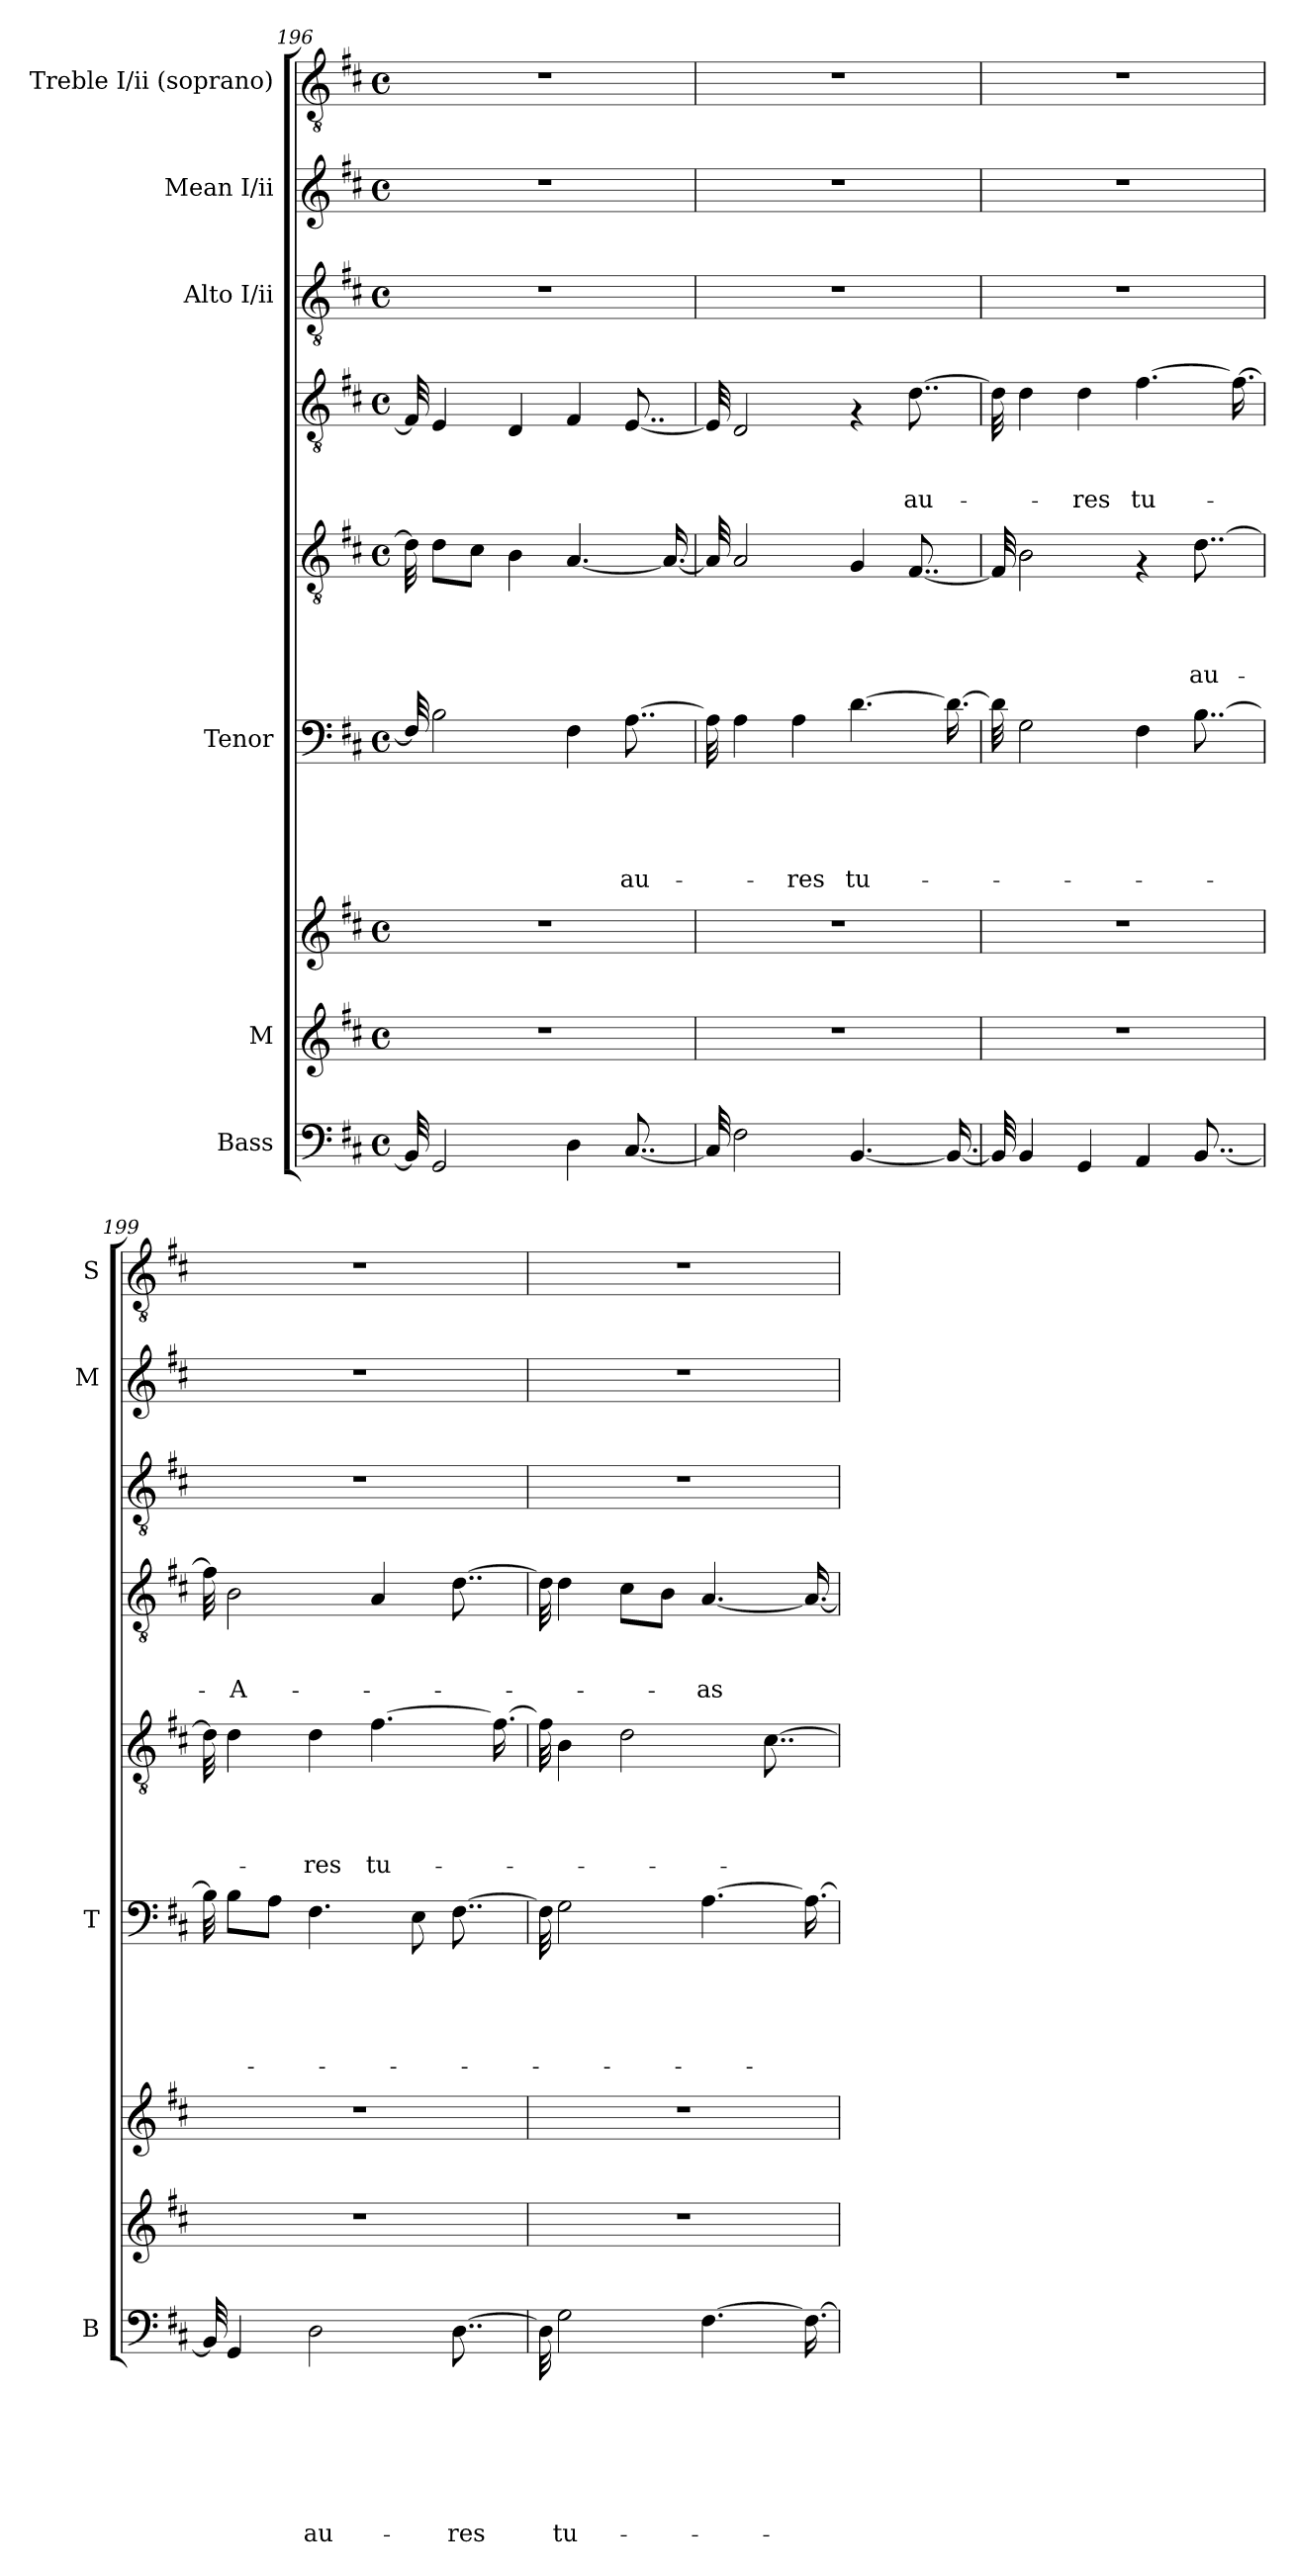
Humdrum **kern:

**kern	**text	**text	**text	**text	**text	**text	**text	**kern	**kern	**kern	**text	**text	**text	**text	**text	**kern	**text	**text	**text	**text	**kern	**text	**text	**text	**kern	**kern	**kern
*part8	*part8	*part8	*part8	*part8	*part8	*part8	*part8	*part7	*part7	*part6	*part6	*part6	*part6	*part6	*part6	*part5	*part5	*part5	*part5	*part5	*part4	*part4	*part4	*part4	*part3	*part2	*part1
*staff9	*staff9	*staff9	*staff9	*staff9	*staff9	*staff9	*staff9	*staff8	*staff7	*staff6	*staff6	*staff6	*staff6	*staff6	*staff6	*staff5	*staff5	*staff5	*staff5	*staff5	*staff4	*staff4	*staff4	*staff4	*staff3	*staff2	*staff1
*I"Bass	*	*	*	*	*	*	*	*I"M	*	*I"Tenor	*	*	*	*	*	*	*	*	*	*	*	*	*	*	*I"Alto I/ii	*I"Mean I/ii	*I"Treble I/ii (soprano)
*I'B	*	*	*	*	*	*	*	*	*	*I'T	*	*	*	*	*	*	*	*	*	*	*	*	*	*	*	*I'M	*I'S
*clefF4	*	*	*	*	*	*	*	*clefG2	*clefG2	*clefF4	*	*	*	*	*	*clefGv2	*	*	*	*	*clefGv2	*	*	*	*clefGv2	*clefG2	*clefGv2
*k[f#c#]	*	*	*	*	*	*	*	*k[f#c#]	*k[f#c#]	*k[f#c#]	*	*	*	*	*	*k[f#c#]	*	*	*	*	*k[f#c#]	*	*	*	*k[f#c#]	*k[f#c#]	*k[f#c#]
*D:	*	*	*	*	*	*	*	*D:	*D:	*D:	*	*	*	*	*	*D:	*	*	*	*	*D:	*	*	*	*D:	*D:	*D:
*M4/4	*	*	*	*	*	*	*	*M4/4	*M4/4	*M4/4	*	*	*	*	*	*M4/4	*	*	*	*	*M4/4	*	*	*	*M4/4	*M4/4	*M4/4
*met(c)	*	*	*	*	*	*	*	*met(c)	*met(c)	*met(c)	*	*	*	*	*	*met(c)	*	*	*	*	*met(c)	*	*	*	*met(c)	*met(c)	*met(c)
=196	=196	=196	=196	=196	=196	=196	=196	=196	=196	=196	=196	=196	=196	=196	=196	=196	=196	=196	=196	=196	=196	=196	=196	=196	=196	=196	=196
32BB/]	.	.	.	.	.	.	.	1r	1r	32F#/]	.	.	.	.	.	32d\]	.	.	.	.	32F#/]	.	.	.	1r	1r	1r
2GG/	.	.	.	.	.	.	.	.	.	2B\	.	.	.	.	.	8d\L	.	.	.	.	4E/	.	.	.	.	.	.
.	.	.	.	.	.	.	.	.	.	.	.	.	.	.	.	8c#\J	.	.	.	.	.	.	.	.	.	.	.
.	.	.	.	.	.	.	.	.	.	.	.	.	.	.	.	4B\	.	.	.	.	4D/	.	.	.	.	.	.
4D\	.	.	.	.	.	.	.	.	.	4F#\	.	.	.	.	.	[<4.A/	.	.	.	.	4F#/	.	.	.	.	.	.
!	!	!	!	!	!	!	!	!	!	!	!	!	!	!	!LO:LY:b	!	!	!	!	!	!	!	!	!	!	!	!
[<8..C#/	.	.	.	.	.	.	.	.	.	[>8..A\	.	.	.	.	au-	.	.	.	.	.	[<8..E/	.	.	.	.	.	.
.	.	.	.	.	.	.	.	.	.	.	.	.	.	.	.	16.A/_	.	.	.	.	.	.	.	.	.	.	.
=197	=197	=197	=197	=197	=197	=197	=197	=197	=197	=197	=197	=197	=197	=197	=197	=197	=197	=197	=197	=197	=197	=197	=197	=197	=197	=197	=197
32C#/]	.	.	.	.	.	.	.	1r	1r	32A\]	.	.	.	.	.	32A/]	.	.	.	.	32E/]	.	.	.	1r	1r	1r
2F#\	.	.	.	.	.	.	.	.	.	4A\	.	.	.	.	.	2A/	.	.	.	.	2D/	.	.	.	.	.	.
!	!	!	!	!	!	!	!	!	!	!	!	!	!	!	!LO:LY:b	!	!	!	!	!	!	!	!	!	!	!	!
.	.	.	.	.	.	.	.	.	.	4A\	.	.	.	.	-res	.	.	.	.	.	.	.	.	.	.	.	.
!	!	!	!	!	!	!	!	!	!	!	!	!	!	!	!LO:LY:b	!	!	!	!	!	!	!	!	!	!	!	!
[<4.BB/	.	.	.	.	.	.	.	.	.	[>4.d\	.	.	.	.	tu-	4G/	.	.	.	.	4rF	.	.	.	.	.	.
!	!	!	!	!	!	!	!	!	!	!	!	!	!	!	!	!	!	!	!	!	!	!	!	!LO:LY:b:rj	!	!	!
.	.	.	.	.	.	.	.	.	.	.	.	.	.	.	.	[<8..F#/	.	.	.	.	[>8..d\	.	.	au-	.	.	.
16.BB/_	.	.	.	.	.	.	.	.	.	16.d\_	.	.	.	.	.	.	.	.	.	.	.	.	.	.	.	.	.
=198	=198	=198	=198	=198	=198	=198	=198	=198	=198	=198	=198	=198	=198	=198	=198	=198	=198	=198	=198	=198	=198	=198	=198	=198	=198	=198	=198
32BB/]	.	.	.	.	.	.	.	1r	1r	32d\]	.	.	.	.	.	32F#/]	.	.	.	.	32d\]	.	.	.	1r	1r	1r
4BB/	.	.	.	.	.	.	.	.	.	2G\	.	.	.	.	.	2B\	.	.	.	.	4d\	.	.	.	.	.	.
!	!	!	!	!	!	!	!	!	!	!	!	!	!	!	!	!	!	!	!	!	!	!	!	!LO:LY:b:rj	!	!	!
4GG/	.	.	.	.	.	.	.	.	.	.	.	.	.	.	.	.	.	.	.	.	4d\	.	.	-res	.	.	.
!	!	!	!	!	!	!	!	!	!	!	!	!	!	!	!	!	!	!	!	!	!	!	!	!LO:LY:b:rj	!	!	!
4AA/	.	.	.	.	.	.	.	.	.	4F#\	.	.	.	.	.	4rF	.	.	.	.	[>4.f#\	.	.	tu-	.	.	.
!	!	!	!	!	!	!	!	!	!	!	!	!	!	!	!	!	!	!	!	!LO:LY:b	!	!	!	!	!	!	!
[<8..BB/	.	.	.	.	.	.	.	.	.	[<8..B\	.	.	.	.	.	[<8..d\	.	.	.	au-	.	.	.	.	.	.	.
.	.	.	.	.	.	.	.	.	.	.	.	.	.	.	.	.	.	.	.	.	16.f#\_	.	.	.	.	.	.
!!LO:PB:g=z
=199	=199	=199	=199	=199	=199	=199	=199	=199	=199	=199	=199	=199	=199	=199	=199	=199	=199	=199	=199	=199	=199	=199	=199	=199	=199	=199	=199
32BB/]	.	.	.	.	.	.	.	1r	1r	32B\]	.	.	.	.	.	32d\]	.	.	.	.	32f#\]	.	.	.	1r	1r	1r
!	!	!	!	!	!	!	!	!	!	!	!	!	!	!	!	!	!	!	!	!	!	!	!	!LO:LY:b:rj	!	!	!
4GG/	.	.	.	.	.	.	.	.	.	8B\L	.	.	.	.	.	4d\	.	.	.	.	2B\	.	.	-A-	.	.	.
.	.	.	.	.	.	.	.	.	.	8A\J	.	.	.	.	.	.	.	.	.	.	.	.	.	.	.	.	.
!	!	!	!	!	!	!	!LO:LY:b	!	!	!	!	!	!	!	!	!	!	!	!	!LO:LY:b	!	!	!	!	!	!	!
2D\	.	.	.	.	.	.	au-	.	.	4.F#\	.	.	.	.	.	4d\	.	.	.	-res	.	.	.	.	.	.	.
!	!	!	!	!	!	!	!	!	!	!	!	!	!	!	!	!	!	!	!	!LO:LY:b	!	!	!	!	!	!	!
.	.	.	.	.	.	.	.	.	.	.	.	.	.	.	.	[>4.f#\	.	.	.	tu-	4A/	.	.	.	.	.	.
.	.	.	.	.	.	.	.	.	.	8E\	.	.	.	.	.	.	.	.	.	.	.	.	.	.	.	.	.
!	!	!	!	!	!	!	!LO:LY:b	!	!	!	!	!	!	!	!	!	!	!	!	!	!	!	!	!	!	!	!
[>8..D\	.	.	.	.	.	.	-res	.	.	[>8..F#\	.	.	.	.	.	.	.	.	.	.	[>8..d\	.	.	.	.	.	.
.	.	.	.	.	.	.	.	.	.	.	.	.	.	.	.	16.f#\_	.	.	.	.	.	.	.	.	.	.	.
=200	=200	=200	=200	=200	=200	=200	=200	=200	=200	=200	=200	=200	=200	=200	=200	=200	=200	=200	=200	=200	=200	=200	=200	=200	=200	=200	=200
32D\]	.	.	.	.	.	.	.	1r	1r	32F#\]	.	.	.	.	.	32f#\]	.	.	.	.	32d\]	.	.	.	1r	1r	1r
!	!	!	!	!	!	!	!LO:LY:b	!	!	!	!	!	!	!	!	!	!	!	!	!	!	!	!	!	!	!	!
2G\	.	.	.	.	.	.	tu-	.	.	2G\	.	.	.	.	.	4B\	.	.	.	.	4d\	.	.	.	.	.	.
.	.	.	.	.	.	.	.	.	.	.	.	.	.	.	.	2d\	.	.	.	.	8c#\L	.	.	.	.	.	.
.	.	.	.	.	.	.	.	.	.	.	.	.	.	.	.	.	.	.	.	.	8B\J	.	.	.	.	.	.
!	!	!	!	!	!	!	!	!	!	!	!	!	!	!	!	!	!	!	!	!	!	!	!	!LO:LY:b:rj	!	!	!
[>4.F#\	.	.	.	.	.	.	.	.	.	[>4.A\	.	.	.	.	.	.	.	.	.	.	[<4.A/	.	.	-as	.	.	.
.	.	.	.	.	.	.	.	.	.	.	.	.	.	.	.	[>8..c#\	.	.	.	.	.	.	.	.	.	.	.
16.F#\_	.	.	.	.	.	.	.	.	.	16.A\_	.	.	.	.	.	.	.	.	.	.	16.A/_	.	.	.	.	.	.
=	=	=	=	=	=	=	=	=	=	=	=	=	=	=	=	=	=	=	=	=	=	=	=	=	=	=	=
*-	*-	*-	*-	*-	*-	*-	*-	*-	*-	*-	*-	*-	*-	*-	*-	*-	*-	*-	*-	*-	*-	*-	*-	*-	*-	*-	*-
